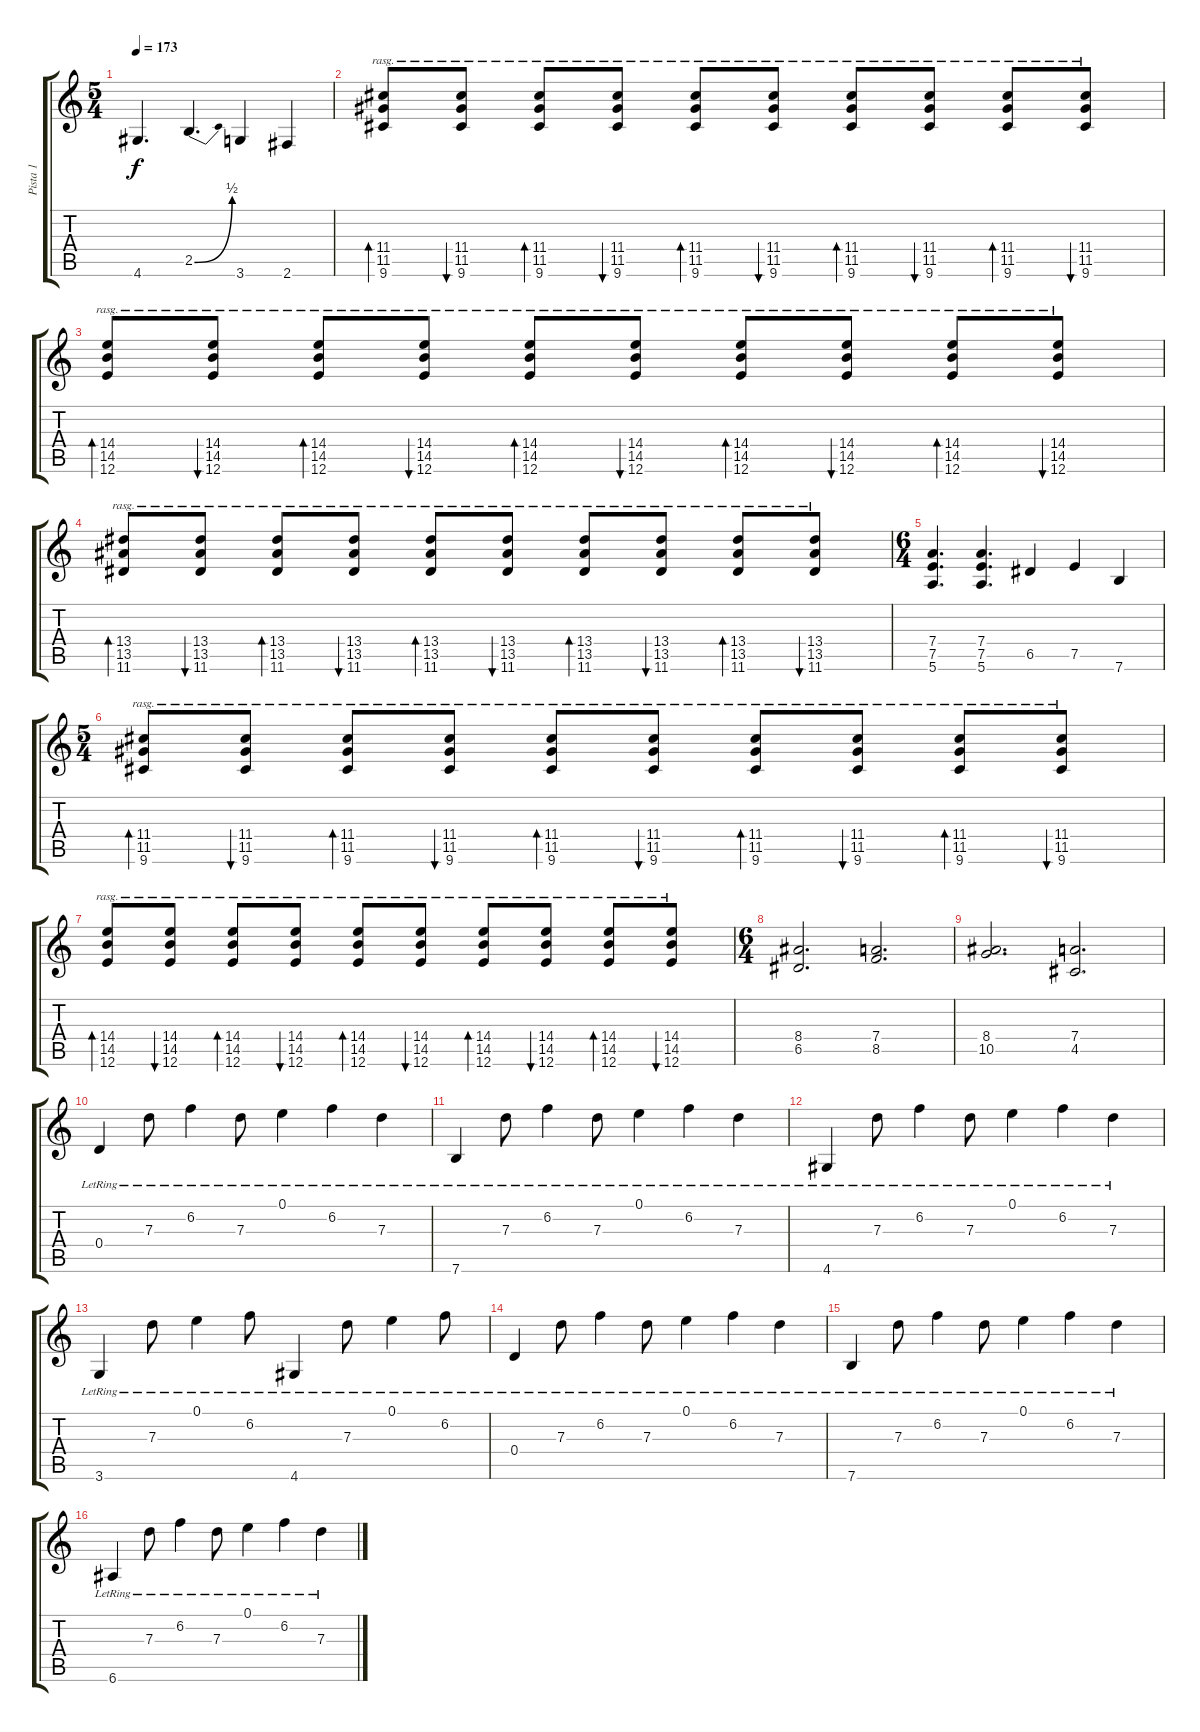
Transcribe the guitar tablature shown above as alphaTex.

\track ("Pista 1" "Pista 1") {instrument overdrivenguitar}
\staff {score tabs}
\tuning (E4 B3 G3 D3 A2 E2) {hide}
\ts (5 4)
\tempo 173
\clef g2
\ks c
4.6.4{d dy f} 2.5{be (bend 0 0 60 2)}.4{d} 3.6.4 2.6.4 |
(11.4 11.5 9.6).8{bd 240 rasg ii volume 12} (11.4 11.5 9.6).8{bu 240 rasg ii} (11.4 11.5 9.6).8{bd 240 rasg ii} (11.4 11.5 9.6).8{bu 240 rasg ii} (11.4 11.5 9.6).8{bd 240 rasg ii} (11.4 11.5 9.6).8{bu 240 rasg ii} (11.4 11.5 9.6).8{bd 120 rasg ii} (11.4 11.5 9.6).8{bu 120 rasg ii} (11.4 11.5 9.6).8{bd 120 rasg ii} (11.4 11.5 9.6).8{bu 120 rasg ii} |
(14.4 14.5 12.6).8{bd 240 rasg ii} (14.4 14.5 12.6).8{bu 240 rasg ii} (14.4 14.5 12.6).8{bd 240 rasg ii} (14.4 14.5 12.6).8{bu 240 rasg ii} (14.4 14.5 12.6).8{bd 240 rasg ii} (14.4 14.5 12.6).8{bu 240 rasg ii} (14.4 14.5 12.6).8{bd 120 rasg ii} (14.4 14.5 12.6).8{bu 120 rasg ii} (14.4 14.5 12.6).8{bd 120 rasg ii} (14.4 14.5 12.6).8{bu 120 rasg ii} |
(13.4 13.5 11.6).8{bd 240 rasg ii} (13.4 13.5 11.6).8{bu 240 rasg ii} (13.4 13.5 11.6).8{bd 240 rasg ii} (13.4 13.5 11.6).8{bu 240 rasg ii} (13.4 13.5 11.6).8{bd 240 rasg ii} (13.4 13.5 11.6).8{bu 240 rasg ii} (13.4 13.5 11.6).8{bd 120 rasg ii} (13.4 13.5 11.6).8{bu 120 rasg ii} (13.4 13.5 11.6).8{bd 120 rasg ii} (13.4 13.5 11.6).8{bu 120 rasg ii} |
\ts (6 4)
(7.4 7.5 5.6).4{d} (7.4 7.5 5.6).4{d} 6.5.4 7.5.4 7.6.4 |
\ts (5 4)
(11.4 11.5 9.6).8{bd 240 rasg ii volume 12} (11.4 11.5 9.6).8{bu 240 rasg ii} (11.4 11.5 9.6).8{bd 240 rasg ii} (11.4 11.5 9.6).8{bu 240 rasg ii} (11.4 11.5 9.6).8{bd 240 rasg ii} (11.4 11.5 9.6).8{bu 240 rasg ii} (11.4 11.5 9.6).8{bd 120 rasg ii} (11.4 11.5 9.6).8{bu 120 rasg ii} (11.4 11.5 9.6).8{bd 120 rasg ii} (11.4 11.5 9.6).8{bu 120 rasg ii} |
(14.4 14.5 12.6).8{bd 240 rasg ii} (14.4 14.5 12.6).8{bu 240 rasg ii} (14.4 14.5 12.6).8{bd 240 rasg ii} (14.4 14.5 12.6).8{bu 240 rasg ii} (14.4 14.5 12.6).8{bd 240 rasg ii} (14.4 14.5 12.6).8{bu 240 rasg ii} (14.4 14.5 12.6).8{bd 120 rasg ii} (14.4 14.5 12.6).8{bu 120 rasg ii} (14.4 14.5 12.6).8{bd 120 rasg ii} (14.4 14.5 12.6).8{bu 120 rasg ii} |
\ts (6 4)
(8.4 6.5).2{d} (7.4 8.5).2{d} |
(8.4 10.5).2{d} (7.4 4.5).2{d} |
0.4{lr}.4{volume 10 instrument electricguitarjazz} 7.3{lr}.8 6.2{lr}.4 7.3{lr}.8 0.1{lr}.4 6.2{lr}.4 7.3{lr}.4 |
7.6{lr}.4{volume 10 instrument electricguitarjazz} 7.3{lr}.8 6.2{lr}.4 7.3{lr}.8 0.1{lr}.4 6.2{lr}.4 7.3{lr}.4 |
4.6{lr}.4{volume 10 instrument electricguitarjazz} 7.3{lr}.8 6.2{lr}.4 7.3{lr}.8 0.1{lr}.4 6.2{lr}.4 7.3{lr}.4 |
3.6{lr}.4{volume 10 instrument electricguitarjazz} 7.3{lr}.8 0.1{lr}.4 6.2{lr}.8 4.6{lr}.4 7.3{lr}.8 0.1{lr}.4 6.2{lr}.8 |
0.4{lr}.4{volume 10 instrument electricguitarjazz} 7.3{lr}.8 6.2{lr}.4 7.3{lr}.8 0.1{lr}.4 6.2{lr}.4 7.3{lr}.4 |
7.6{lr}.4{volume 10 instrument electricguitarjazz} 7.3{lr}.8 6.2{lr}.4 7.3{lr}.8 0.1{lr}.4 6.2{lr}.4 7.3{lr}.4 |
6.6{lr}.4{volume 10 instrument electricguitarjazz} 7.3{lr}.8 6.2{lr}.4 7.3{lr}.8 0.1{lr}.4 6.2{lr}.4 7.3{lr}.4
